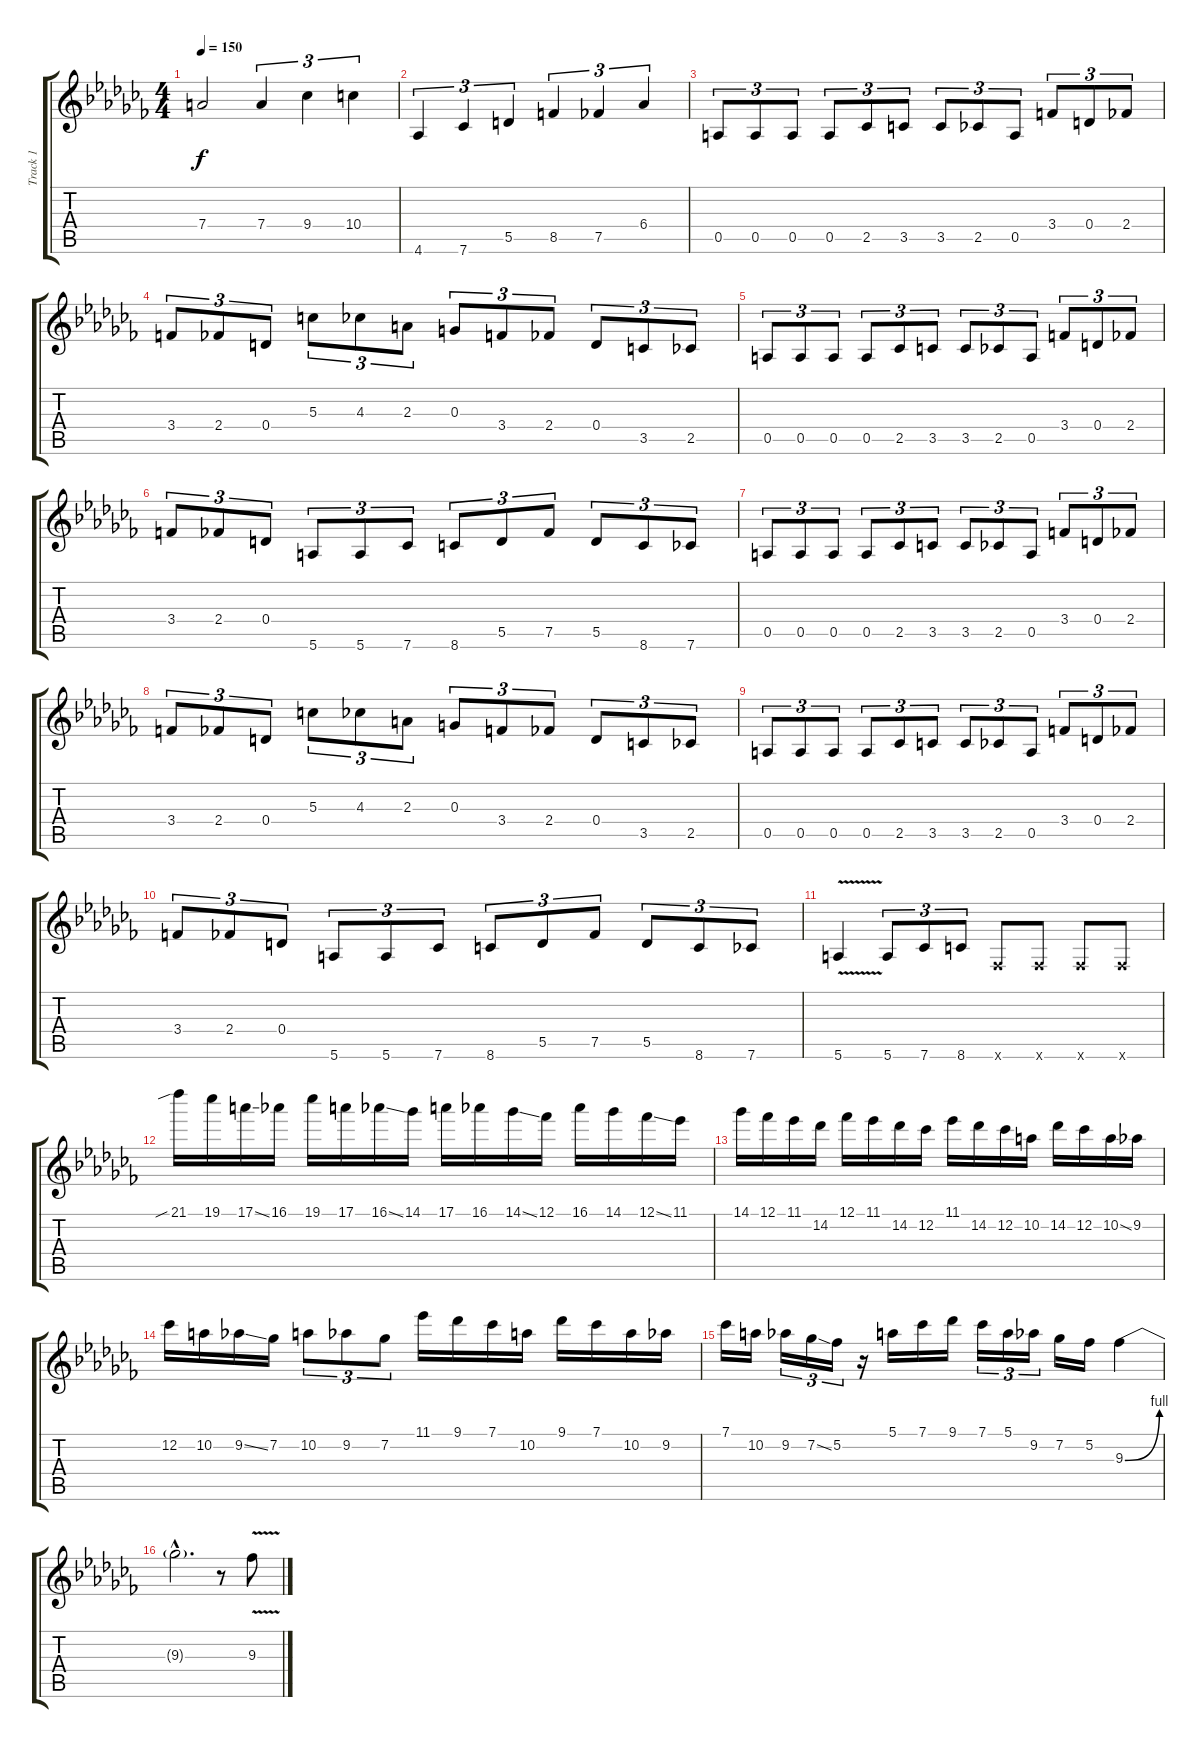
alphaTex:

\track ("Track 1" "Track 1") {instrument distortionguitar}
\staff {score tabs}
\tuning (E4 B3 G3 D3 A2 E2) {hide}
\ts (4 4)
\tempo 150
\clef g2
\ks cb
7.4{t}.2{dy f} 7.4.4{tu (3 2)} 9.4.4{tu (3 2)} 10.4.4{tu (3 2)} |
4.6.4{tu (3 2)} 7.6.4{tu (3 2)} 5.5.4{tu (3 2)} 8.5.4{tu (3 2)} 7.5.4{tu (3 2)} 6.4.4{tu (3 2)} |
0.5.8{tu (3 2)} 0.5.8{tu (3 2)} 0.5.8{tu (3 2)} 0.5.8{tu (3 2)} 2.5.8{tu (3 2)} 3.5.8{tu (3 2)} 3.5.8{tu (3 2)} 2.5.8{tu (3 2)} 0.5.8{tu (3 2)} 3.4.8{tu (3 2)} 0.4.8{tu (3 2)} 2.4.8{tu (3 2)} |
3.4.8{tu (3 2)} 2.4.8{tu (3 2)} 0.4.8{tu (3 2)} 5.3.8{tu (3 2)} 4.3.8{tu (3 2)} 2.3.8{tu (3 2)} 0.3.8{tu (3 2)} 3.4.8{tu (3 2)} 2.4.8{tu (3 2)} 0.4.8{tu (3 2)} 3.5.8{tu (3 2)} 2.5.8{tu (3 2)} |
0.5.8{tu (3 2)} 0.5.8{tu (3 2)} 0.5.8{tu (3 2)} 0.5.8{tu (3 2)} 2.5.8{tu (3 2)} 3.5.8{tu (3 2)} 3.5.8{tu (3 2)} 2.5.8{tu (3 2)} 0.5.8{tu (3 2)} 3.4.8{tu (3 2)} 0.4.8{tu (3 2)} 2.4.8{tu (3 2)} |
3.4.8{tu (3 2)} 2.4.8{tu (3 2)} 0.4.8{tu (3 2)} 5.6.8{tu (3 2)} 5.6.8{tu (3 2)} 7.6.8{tu (3 2)} 8.6.8{tu (3 2)} 5.5.8{tu (3 2)} 7.5.8{tu (3 2)} 5.5.8{tu (3 2)} 8.6.8{tu (3 2)} 7.6.8{tu (3 2)} |
0.5.8{tu (3 2)} 0.5.8{tu (3 2)} 0.5.8{tu (3 2)} 0.5.8{tu (3 2)} 2.5.8{tu (3 2)} 3.5.8{tu (3 2)} 3.5.8{tu (3 2)} 2.5.8{tu (3 2)} 0.5.8{tu (3 2)} 3.4.8{tu (3 2)} 0.4.8{tu (3 2)} 2.4.8{tu (3 2)} |
3.4.8{tu (3 2)} 2.4.8{tu (3 2)} 0.4.8{tu (3 2)} 5.3.8{tu (3 2)} 4.3.8{tu (3 2)} 2.3.8{tu (3 2)} 0.3.8{tu (3 2)} 3.4.8{tu (3 2)} 2.4.8{tu (3 2)} 0.4.8{tu (3 2)} 3.5.8{tu (3 2)} 2.5.8{tu (3 2)} |
0.5.8{tu (3 2)} 0.5.8{tu (3 2)} 0.5.8{tu (3 2)} 0.5.8{tu (3 2)} 2.5.8{tu (3 2)} 3.5.8{tu (3 2)} 3.5.8{tu (3 2)} 2.5.8{tu (3 2)} 0.5.8{tu (3 2)} 3.4.8{tu (3 2)} 0.4.8{tu (3 2)} 2.4.8{tu (3 2)} |
3.4.8{tu (3 2)} 2.4.8{tu (3 2)} 0.4.8{tu (3 2)} 5.6.8{tu (3 2)} 5.6.8{tu (3 2)} 7.6.8{tu (3 2)} 8.6.8{tu (3 2)} 5.5.8{tu (3 2)} 7.5.8{tu (3 2)} 5.5.8{tu (3 2)} 8.6.8{tu (3 2)} 7.6.8{tu (3 2)} |
5.6{v}.4 5.6.8{tu (3 2)} 7.6.8{tu (3 2)} 8.6.8{tu (3 2)} 0.6{x}.8 0.6{x}.8 0.6{x}.8 0.6{x}.8 |
21.1{sib}.16 19.1.16 17.1{ss}.16 16.1.16 19.1.16 17.1.16 16.1{ss}.16 14.1.16 17.1.16 16.1.16 14.1{ss}.16 12.1.16 16.1.16 14.1.16 12.1{ss}.16 11.1.16 |
14.1.16 12.1.16 11.1.16 14.2.16 12.1.16 11.1.16 14.2.16 12.2.16 11.1.16 14.2.16 12.2.16 10.2.16 14.2.16 12.2.16 10.2{ss}.16 9.2.16 |
12.2.16 10.2.16 9.2{ss}.16 7.2.16 10.2.8{tu (3 2)} 9.2.8{tu (3 2)} 7.2.8{tu (3 2)} 11.1.16 9.1.16 7.1.16 10.2.16 9.1.16 7.1.16 10.2.16 9.2.16 |
7.1.16 10.2.16 9.2.16{tu (3 2)} 7.2{ss}.16{tu (3 2)} 5.2.16{tu (3 2)} r.16 5.1.16 7.1.16 9.1.16 7.1.16{tu (3 2)} 5.1.16{tu (3 2)} 9.2.16{tu (3 2)} 7.2.16 5.2.16 9.3{be (bend 0 0 60 4)}.4 |
9.3{hac t}.2{d} r.8 9.3{v}.8
